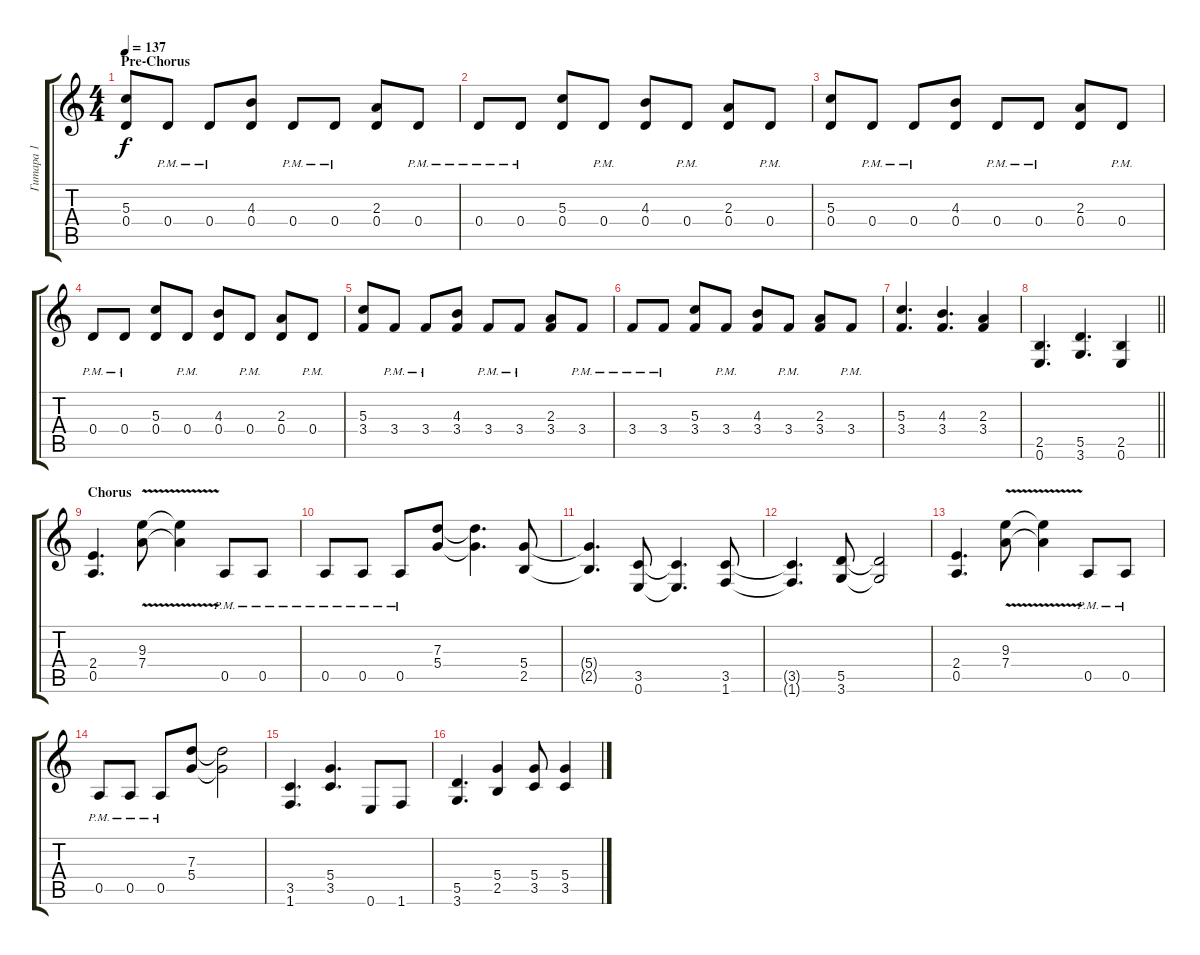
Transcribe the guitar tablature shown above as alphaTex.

\track ("Гитара 1" "Гитара 1") {instrument distortionguitar}
\staff {score tabs}
\tuning (E4 B3 G3 D3 A2 E2) {hide}
\ts (4 4)
\section ("" "Pre-Chorus")
\tempo 137
\clef g2
\ks aminor
(5.3 0.4).8{dy f} 0.4{pm}.8 0.4{pm}.8 (4.3 0.4).8 0.4{pm}.8 0.4{pm}.8 (2.3 0.4).8 0.4{pm}.8 |
0.4{pm}.8 0.4{pm}.8 (5.3 0.4).8 0.4{pm}.8 (4.3 0.4).8 0.4{pm}.8 (2.3 0.4).8 0.4{pm}.8 |
(5.3 0.4).8 0.4{pm}.8 0.4{pm}.8 (4.3 0.4).8 0.4{pm}.8 0.4{pm}.8 (2.3 0.4).8 0.4{pm}.8 |
0.4{pm}.8 0.4{pm}.8 (5.3 0.4).8 0.4{pm}.8 (4.3 0.4).8 0.4{pm}.8 (2.3 0.4).8 0.4{pm}.8 |
(5.3 3.4).8 3.4{pm}.8 3.4{pm}.8 (4.3 3.4).8 3.4{pm}.8 3.4{pm}.8 (2.3 3.4).8 3.4{pm}.8 |
3.4{pm}.8 3.4{pm}.8 (5.3 3.4).8 3.4{pm}.8 (4.3 3.4).8 3.4{pm}.8 (2.3 3.4).8 3.4{pm}.8 |
(5.3 3.4).4{d} (4.3 3.4).4{d} (2.3 3.4).4 |
\barLineRight lightlight
(2.5 0.6).4{d} (5.5 3.6).4{d} (2.5 0.6).4 |
\section ("" "Chorus")
(2.4 0.5).4{d} (9.3{v} 7.4).8 (9.3{t} 7.4{t}).4 0.5{pm}.8 0.5{pm}.8 |
0.5{pm}.8 0.5{pm}.8 0.5{pm}.8 (7.3 5.4).8 (7.3{t} 5.4{t}).4{d} (5.4 2.5).8 |
(5.4{t} 2.5{t}).4{d} (3.5 0.6).8 (3.5{t} 0.6{t}).4{d} (3.5 1.6).8 |
(3.5{t} 1.6{t}).4{d} (5.5 3.6).8 (5.5{t} 3.6{t}).2 |
(2.4 0.5).4{d} (9.3{v} 7.4).8 (9.3{t} 7.4{t}).4 0.5{pm}.8 0.5{pm}.8 |
0.5{pm}.8 0.5{pm}.8 0.5{pm}.8 (7.3 5.4).8 (7.3{t} 5.4{t}).2 |
(3.5 1.6).4{d} (5.4 3.5).4{d} 0.6.8 1.6.8 |
(5.5 3.6).4{d} (5.4 2.5).4 (5.4 3.5).8 (5.4 3.5).4
